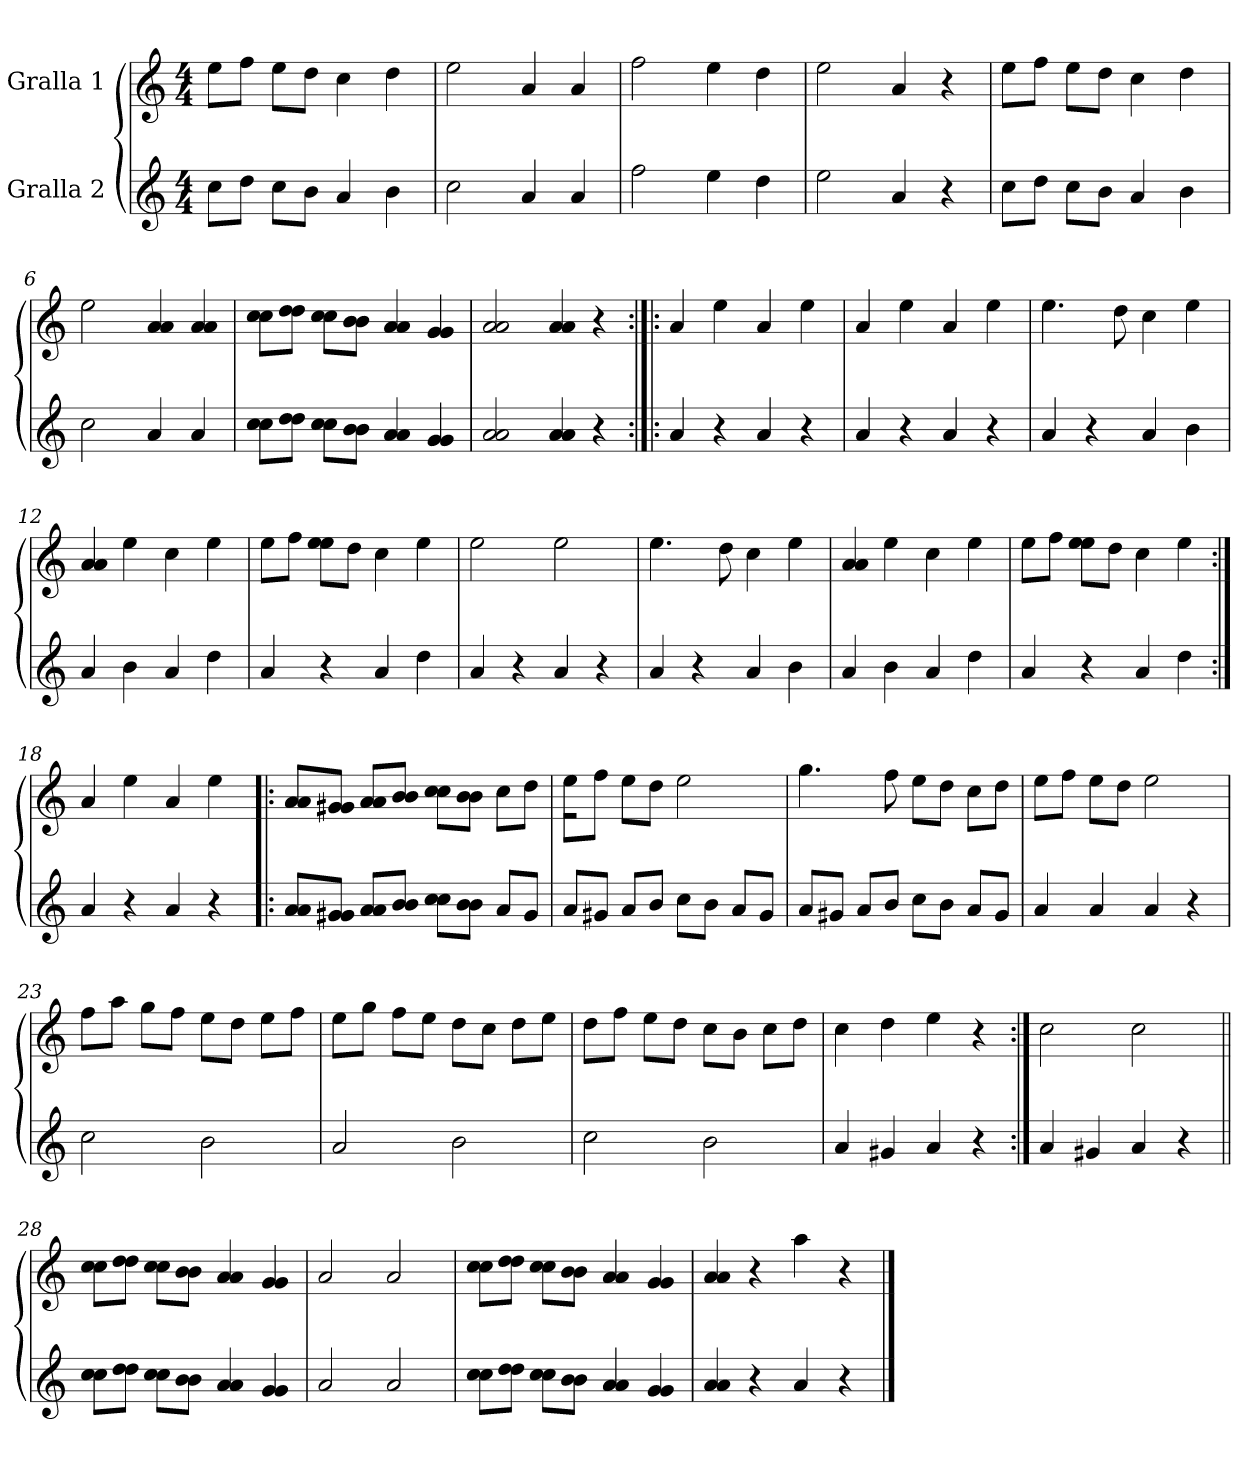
**kern	**kern
*part2	*part1
*staff2	*staff1
*I"Gralla 2	*I"Gralla 1
*clefG2	*clefG2
*k[]	*k[]
*M4/4	*M4/4
=1	=1
8cc\L	8ee\L
8dd\J	8ff\J
8cc\L	8ee\L
8b\J	8dd\J
4a	4cc
4b	4dd
=2	=2
2cc	2ee
4a	4a
4a	4a
=3	=3
2ff	2ff
4ee	4ee
4dd	4dd
=4	=4
2ee	2ee
4a	4a
4r	4r
=5	=5
8cc\L	8ee\L
8dd\J	8ff\J
8cc\L	8ee\L
8b\J	8dd\J
4a	4cc
4b	4dd
=6	=6
2cc	2ee
4a	4a 4a
4a	4a 4a
=7	=7
8cc\ 8cc\L	8cc\ 8cc\L
8dd\ 8dd\J	8dd\ 8dd\J
8cc\ 8cc\L	8cc\ 8cc\L
8b\ 8b\J	8b\ 8b\J
4a 4a	4a 4a
4g 4g	4g 4g
=8	=8
2a 2a	2a 2a
4a 4a	4a 4a
4r	4r
=9:|!|:	=9:|!|:
4a	4a
4r	4ee
4a	4a
4r	4ee
=10	=10
4a	4a
4r	4ee
4a	4a
4r	4ee
=11	=11
4a	4.ee
4r	.
.	8dd
4a	4cc
4b	4ee
=12	=12
4a	4a 4a
4b	4ee
4a	4cc
4dd	4ee
=13	=13
4a	8ee\L
.	8ff\J
4r	8ee\ 8ee\L
.	8dd\J
4a	4cc
4dd	4ee
=14	=14
4a	2ee
4r	.
4a	2ee
4r	.
=15	=15
4a	4.ee
4r	.
.	8dd
4a	4cc
4b	4ee
=16	=16
4a	4a 4a
4b	4ee
4a	4cc
4dd	4ee
=17	=17
4a	8ee\L
.	8ff\J
4r	8ee\ 8ee\L
.	8dd\J
4a	4cc
4dd	4ee
=18:|!	=18:|!
4a	4a
4r	4ee
4a	4a
4r	4ee
=19!|:	=19!|:
8a/ 8a/L	8a/ 8a/L
8g#/ 8g#/J	8g#/ 8g#/J
8a/ 8a/L	8a/ 8a/L
8b/ 8b/J	8b/ 8b/J
8cc\ 8cc\L	8cc\ 8cc\L
8b\ 8b\J	8b\ 8b\J
8a/L	8cc\L
8g#/J	8dd\J
=20	=20
*	*^
8a/L	8ee\L	2r
8g#/J	8ff\J	.
8a/L	8ee\L	.
8b/J	8dd\J	.
8cc\L	2ryy	2ee
8b\J	.	.
8a/L	.	.
8g#/J	.	.
*	*v	*v
=21	=21
8a/L	4.gg
8g#/J	.
8a/L	.
8b/J	8ff
8cc\L	8ee\L
8b\J	8dd\J
8a/L	8cc\L
8g#/J	8dd\J
=22	=22
4a	8ee\L
.	8ff\J
4a	8ee\L
.	8dd\J
4a	2ee
4r	.
=23	=23
2cc	8ff\L
.	8aa\J
.	8gg\L
.	8ff\J
2b	8ee\L
.	8dd\J
.	8ee\L
.	8ff\J
=24	=24
2a	8ee\L
.	8gg\J
.	8ff\L
.	8ee\J
2b	8dd\L
.	8cc\J
.	8dd\L
.	8ee\J
=25	=25
2cc	8dd\L
.	8ff\J
.	8ee\L
.	8dd\J
2b	8cc\L
.	8b\J
.	8cc\L
.	8dd\J
=26	=26
4a	4cc
4g#	4dd
4a	4ee
4r	4r
=27:|!	=27:|!
4a	2cc
4g#	.
4a	2cc
4r	.
=28||	=28||
8cc\ 8cc\L	8cc\ 8cc\L
8dd\ 8dd\J	8dd\ 8dd\J
8cc\ 8cc\L	8cc\ 8cc\L
8b\ 8b\J	8b\ 8b\J
4a 4a	4a 4a
4g 4g	4g 4g
=29	=29
2a	2a
2a	2a
=30	=30
8cc\ 8cc\L	8cc\ 8cc\L
8dd\ 8dd\J	8dd\ 8dd\J
8cc\ 8cc\L	8cc\ 8cc\L
8b\ 8b\J	8b\ 8b\J
4a 4a	4a 4a
4g 4g	4g 4g
=31	=31
4a 4a	4a 4a
4r	4r
4a	4aa
4r	4r
==	==
*-	*-
